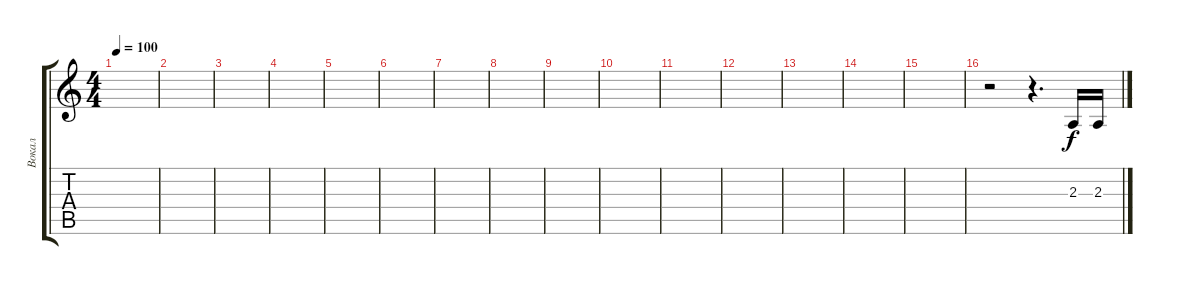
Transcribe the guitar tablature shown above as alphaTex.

\track ("Вокал" "Вокал") {instrument clarinet}
\staff {score tabs}
\tuning (E4 B3 G3 D3 A2 E2) {hide}
\ts (4 4)
\tempo 100
\clef g2
\ks c
|
|
|
|
|
|
|
|
|
|
|
|
|
|
|
r.2 r.4{d} 2.3.16 2.3.16
